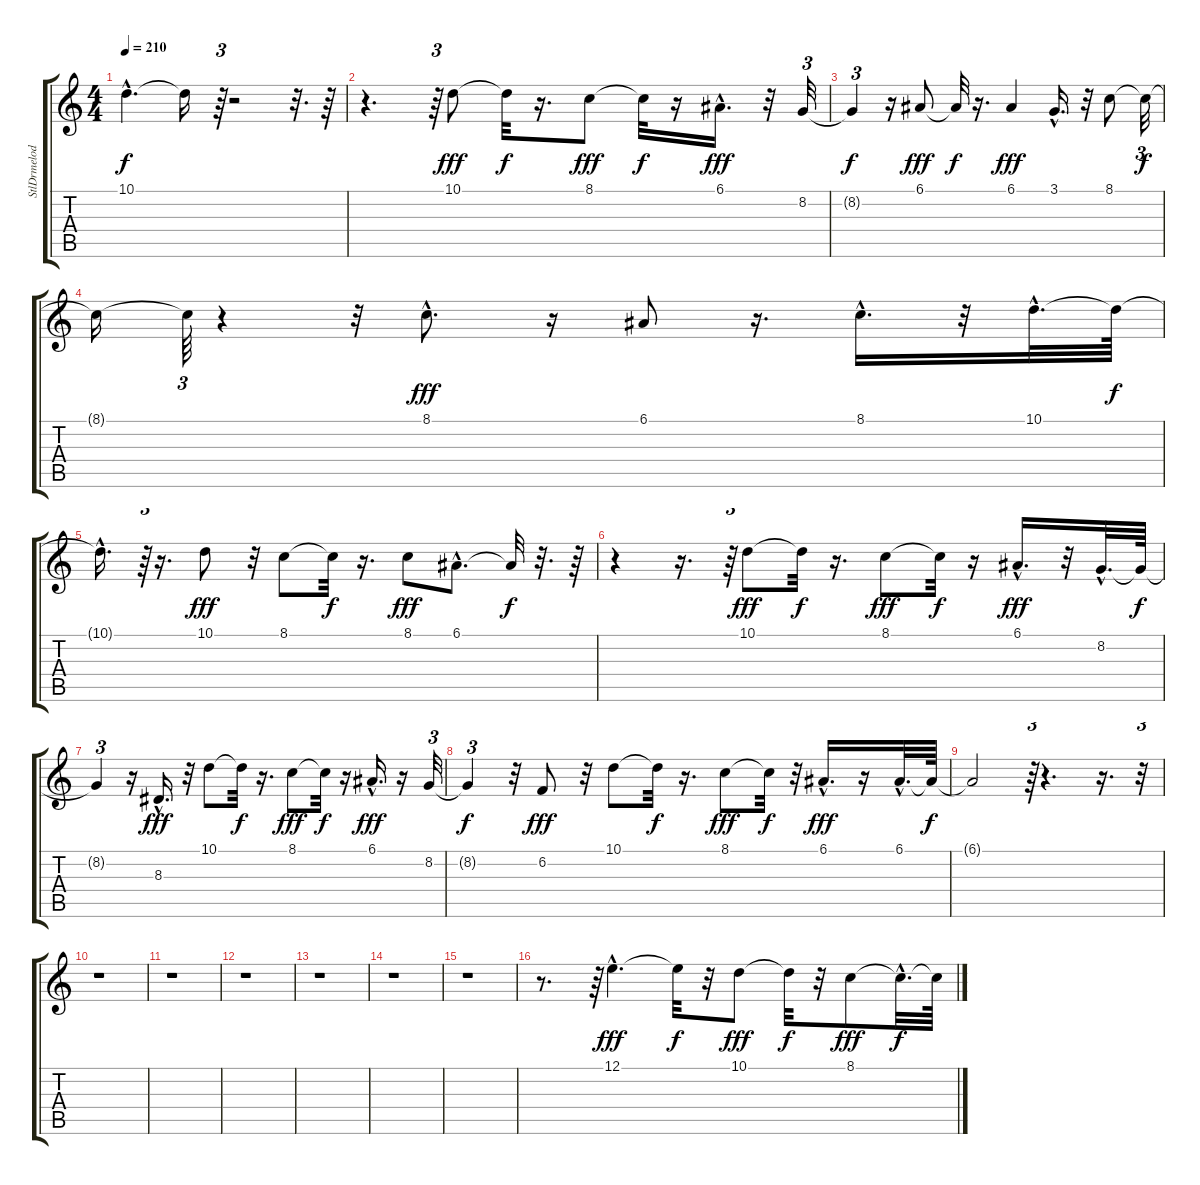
\track ("StlDrmelodyNoroll   " "StlDrmelod") {instrument steeldrums}
\staff {score tabs}
\tuning (E4 B3 G3 D3 A2 E2) {hide}
\ts (4 4)
\tempo 210
\clef g2
\ks c
10.1{hac t}.4{d dy f} 10.1{t}.16 r.64{tu (3 2)} r.2 r.32{d} r.64 |
r.4{d} r.64{tu (3 2)} 10.1.8{dy fff} 10.1{t}.32{dy f} r.16{d} 8.1.8{dy fff} 8.1{t}.32{dy f} r.16 6.1{hac}.16{d dy fff} r.32 8.2.32{tu (3 2)} |
8.2{t}.4{tu (3 2) dy f} r.16 6.1.8{dy fff} 6.1{t}.32{dy f} r.16{d} 6.1.4{dy fff} 3.1{hac}.16{d} r.32 8.1.8 8.1{t}.32{tu (3 2) dy f} |
8.1{t}.16 8.1{t}.64{tu (3 2)} r.4 r.32 8.1{hac}.8{d dy fff} r.16 6.1.8 r.16{d} 8.1{hac}.16{d} r.32 10.1{hac}.32{d} 10.1{t}.64{dy f} |
10.1{hac t}.16{d} r.64{tu (3 2)} r.16{d} 10.1.8{dy fff} r.32 8.1.8 8.1{t}.32{dy f} r.16{d} 8.1.8{dy fff} 6.1{hac}.8{d} 6.1{t}.32{dy f} r.32{d} r.64 |
r.4 r.16{d} r.64{tu (3 2)} 10.1.8{dy fff} 10.1{t}.32{dy f} r.16{d} 8.1.8{dy fff} 8.1{t}.32{dy f} r.16 6.1{hac}.16{d dy fff} r.32 8.2{hac}.32{d} 8.2{t}.64{dy f} |
8.2{t}.4{tu (3 2)} r.16 8.3{hac}.16{d dy fff} r.32 10.1.8 10.1{t}.32{dy f} r.16{d} 8.1.8{dy fff} 8.1{t}.32{dy f} r.16 6.1{hac}.16{d dy fff} r.16 8.2.32{tu (3 2)} |
8.2{t}.4{tu (3 2) dy f} r.32 6.2.8{dy fff} r.32 10.1.8 10.1{t}.32{dy f} r.16{d} 8.1.8{dy fff} 8.1{t}.32{dy f} r.32 6.1{hac}.16{d dy fff} r.16 6.1{hac}.32{d} 6.1{t}.64{dy f} |
6.1{t}.2 r.64{tu (3 2)} r.4{d} r.16{d} r.32{tu (3 2)} |
r.1 |
r.1 |
r.1 |
r.1 |
r.1 |
r.1 |
r.8{d} r.64{tu (3 2)} 12.1{hac}.4{d dy fff} 12.1{t}.32{dy f} r.32 10.1.8{dy fff} 10.1{t}.32{dy f} r.32 8.1.8{dy fff} 8.1{hac t}.32{d dy f} 8.1{t}.64
